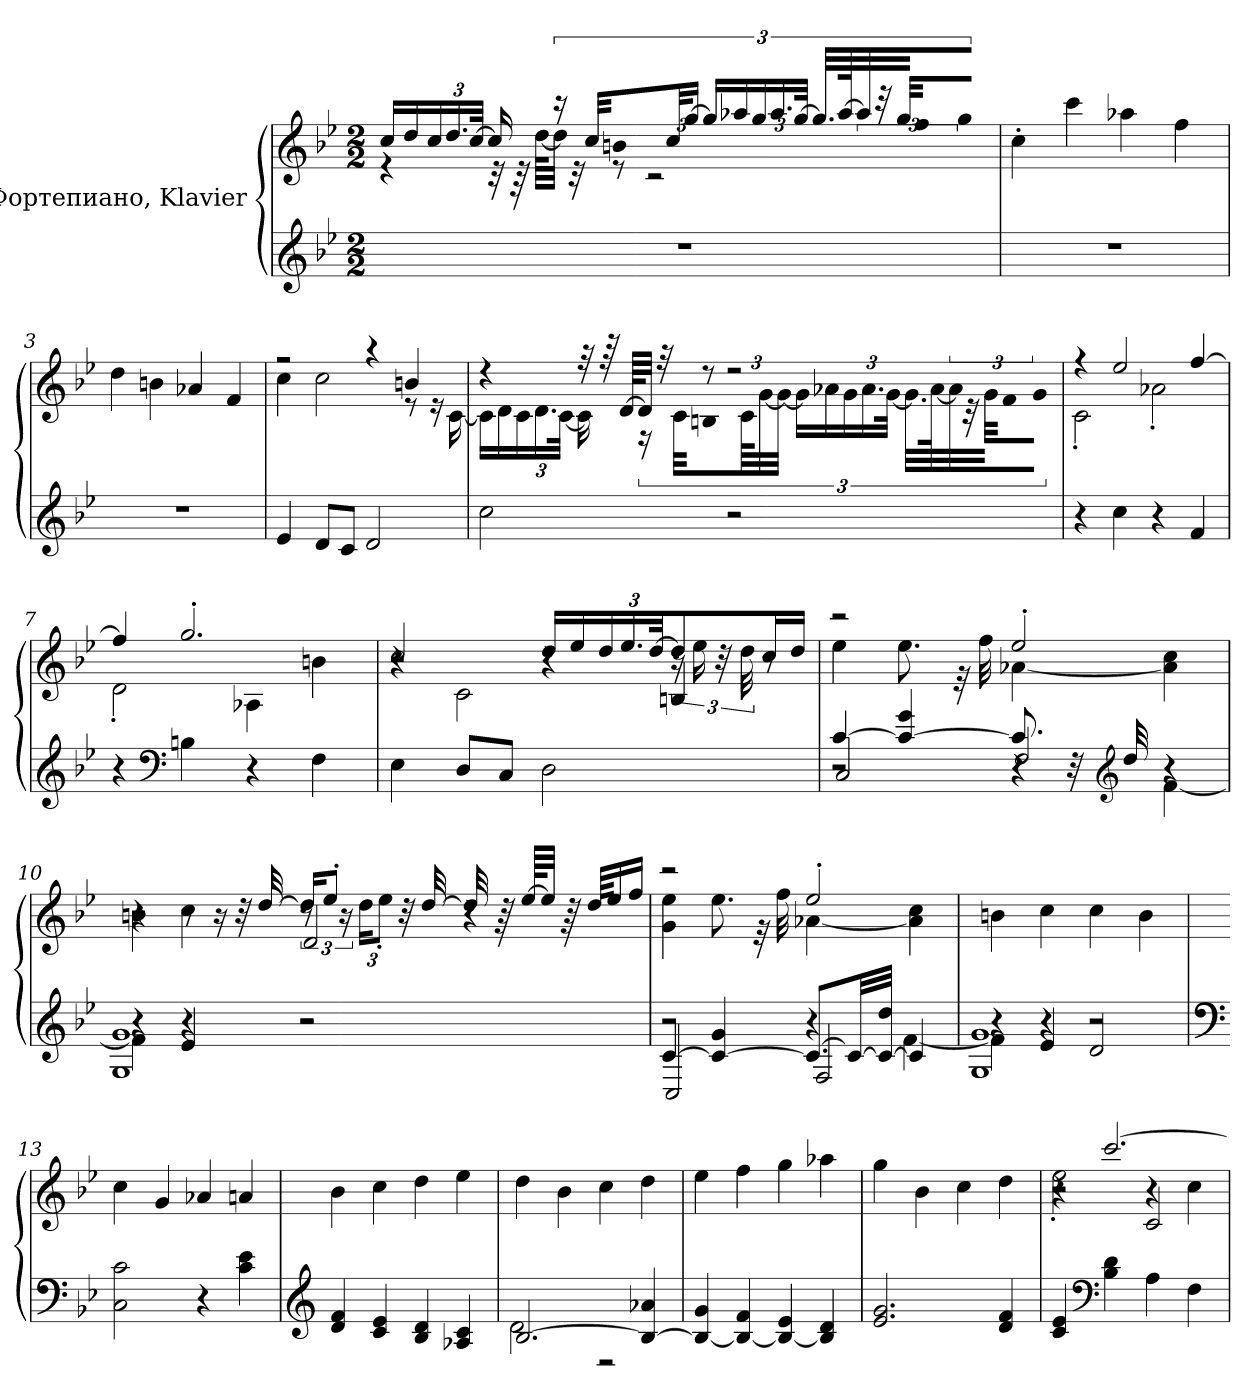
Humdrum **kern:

**kern	**kern
*part1	*part1
*staff2	*staff1
*I"Фортепиано, Klavier	*
*clefG2	*clefG2
*k[b-e-]	*k[b-e-]
*M2/2	*M2/2
*MM176	*MM176
=1	=1
*	*^
1r	16cc/LL	4r
.	16dd/	.
*	*Xbrackettup	*
.	24cc/	.
.	24.dd/	.
.	[48cc/JJk	.
.	16cc/]	32r
.	.	64r
.	.	[64dd\KLLL
*	*brackettup	*
.	24r	32dd\JJJ]
.	.	32r
.	48cc/KLL	.
.	16bn/	8r
*	*Xbrackettup	*
.	48cc/K	.
.	[24gg/JJ	.
.	16gg/LL]	2r
.	16aa-X/	.
.	24gg/	.
.	24.aa-/	.
.	[48gg/JJk	.
.	32.gg/LLL]	.
.	[64aa-/K	.
*	*brackettup	*
.	48aa-/JJJ]	.
.	48r	.
.	48gg/KLL	.
.	16ff/	.
.	16gg/JJ	.
*	*v	*v
=2	=2
1r	4cc'\
.	4ccc\
.	4aa-X\
.	4ff\
=3	=3
1r	4dd\
.	4bn\
.	4a-X/
.	4f/
!!LO:LB:g=z
=4	=4
*	*^
4e-/	2r	4cc\
8d/L	.	2cc\
8c/J	.	.
2d/	4r	.
.	4bn/	8r
.	.	16r
.	.	[16c\
=5	=5	=5
2cc\	4r	16c\LL]
.	.	16d\
*	*	*Xbrackettup
.	.	24c\
.	.	24.d\
.	.	[48c\JJk
.	32r	16c\]
.	64r	.
.	[64d/KLLL	.
*	*	*brackettup
.	32d/JJJ]	24r
.	32r	.
.	.	48c\KLL
.	8r	16Bn\
*	*	*Xbrackettup
.	.	96c\KL
.	.	[48g\
.	.	32g\JJJ_
2r	2r	16g\LL]
.	.	16a-X\
.	.	24g\
.	.	24.a-\
.	.	[48g\JJk
.	.	32.g\LLL]
.	.	[64a-\K
*	*	*brackettup
.	.	48a-\JJJ]
.	.	48r
.	.	48g\KLL
.	.	16f\
.	.	16g\JJ
!!LO:LB:g=z	!!
=6	=6	=6
4r	4r	2c'\
4cc\	2ee-/	.
4r	.	2a-X'\
4f/	[4ff/	.
=7	=7	=7
4r	4ff/]	2d'\
*clefF4	*	*
4Bn\	2.gg'/	.
4r	.	4A-X\
4F\	.	4bn\
=8	=8	=8
*	*	*^
4E-\	2cc/	4r	2r
8D/L	.	2c\	.
8C/J	.	.	.
2D\	16dd/LL	.	4r
.	16ee-/	.	.
*	*Xbrackettup	*	*
.	24dd/	.	.
.	24.ee-/	.	.
.	[48dd/JK	.	.
*	*	*brackettup	*
.	8dd/]	24r	4Bn/
.	.	24ee-\	.
.	.	48r	.
.	.	48dd\	.
.	16cc/L	8r	.
.	16dd/JJ	.	.
*	*	*v	*v
=9	=9	=9
*^	*	*
*	*^	*	*
[4c/	2r	2C/	2r	4ee-\
4c/_ 4g/	.	.	.	8.ee-\
.	.	.	.	32r
.	.	.	.	32ff\
8.c/]	4r	2F/	2ee-'/	[4a-X\
32r	.	.	.	.
*clefG2	*	*	*	*
32dd/	.	.	.	.
4r	[4f\	.	.	4a-\] 4cc\
!!LO:LB:g=z
=10	=10	=10	=10	=10
*	*	*	*	*^
4r	4f\]	1G 1g	4r	4bn\	2r
4e-/	4r	.	8r	4cc\	.
.	.	.	16r	.	.
.	.	.	32r	.	.
.	.	.	[32dd/	.	.
2r	2r	.	16dd/KL]	12r	2d/
.	.	.	8ee-'/J	.	.
.	.	.	.	24r	.
.	.	.	.	24dd\KL	.
.	.	.	.	12ee-'\J	.
.	.	.	32r	.	.
.	.	.	[32dd/	.	.
.	.	.	32dd/]	4r	.
.	.	.	64r	.	.
.	.	.	[64ee-/KLLL	.	.
.	.	.	32ee-/JJJ]	.	.
.	.	.	64r	.	.
.	.	.	64dd/KKLL	.	.
.	.	.	16ee-/	.	.
.	.	.	16ff/JJ	.	.
*	*	*	*	*v	*v
=11	=11	=11	=11	=11
[4c/	2r	2C/	2r	4g\ 4ee-\
4c/_ 4g/	.	.	.	8.ee-\
.	.	.	.	32r
.	.	.	.	32ff\
8.c/L_	4r	2F/	2ee-'/	[4a-X\
32c/LL_	.	.	.	.
32c/_ 32dd/JJJ	.	.	.	.
4c/]	[4f\	.	.	4a-\] 4cc\
*	*	*	*v	*v
=12	=12	=12	=12
4r	4f\]	1G 1g	4bn\
4e-/	4r	.	4cc\
2d/	2r	.	4cc\
.	.	.	4b\
*v	*v	*v	*
!!LO:LB:g=z
=13	=13
*clefF4	*
2C\ 2c\	4cc\
.	4g/
4r	4a-X/
4c\ 4e-\	4an/
=14	=14
*clefG2	*
4d/ 4f/	4b-\
4c/ 4e-/	4cc\
4B-/ 4d/	4dd\
4A-X/ 4c/	4ee-\
=15	=15
*^	*
[2.B-/	2d\	4dd\
.	.	4b-\
.	2r	4cc\
4B-/_ 4a-X/	.	4dd\
*v	*v	*
=16	=16
4B-/_ 4g/	4ee-\
4B-/_ 4f/	4ff\
4B-/_ 4e-/	4gg\
4B-/] 4d/	4aa-X\
=17	=17
2.e-/ 2.g/	4gg\
.	4b-\
.	4cc\
4d/ 4f/	4dd\
=18	=18
*	*^
*	*	*^
4c/ 4e-/	4r	2ee-'\	2r
*clefF4	*	*	*
4B-\ 4d\	[2.ccc/	.	.
4A\	.	4r	2c/
4F\	.	4cc\	.
*	*v	*v	*v
=	=
*-	*-
